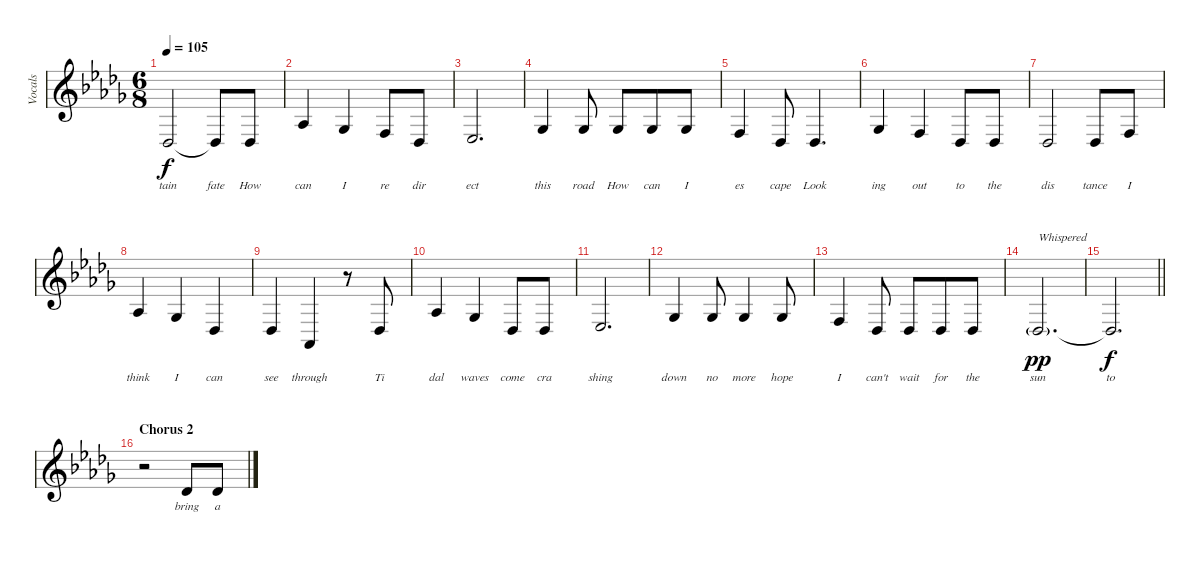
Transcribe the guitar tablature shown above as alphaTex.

\track ("Vocals" "Vocals") {instrument viola}
\staff {score}
\tuning (Eb4 Bb3 Gb3 Db3 Ab2 Eb2) {hide}
\ts (6 8)
\tempo 105
\clef g2
\ks db
0.4.2{lyrics (0 "tain") lyrics (1 "") lyrics (2 "") lyrics (3 "") lyrics (4 "") dy f} 0.4{t}.8{lyrics (0 "fate") lyrics (1 "") lyrics (2 "") lyrics (3 "") lyrics (4 "")} 0.4.8{lyrics (0 "How") lyrics (1 "") lyrics (2 "") lyrics (3 "") lyrics (4 "")} |
2.3.4{lyrics (0 "can") lyrics (1 "") lyrics (2 "") lyrics (3 "") lyrics (4 "")} 0.3.4{lyrics (0 "I") lyrics (1 "") lyrics (2 "") lyrics (3 "") lyrics (4 "")} 4.4.8{lyrics (0 "re") lyrics (1 "") lyrics (2 "") lyrics (3 "") lyrics (4 "")} 0.4.8{lyrics (0 "dir") lyrics (1 "") lyrics (2 "") lyrics (3 "") lyrics (4 "")} |
2.4.2{d lyrics (0 "ect") lyrics (1 "") lyrics (2 "") lyrics (3 "") lyrics (4 "")} |
0.3.4{lyrics (0 "this") lyrics (1 "") lyrics (2 "") lyrics (3 "") lyrics (4 "")} 0.3.8{lyrics (0 "road") lyrics (1 "") lyrics (2 "") lyrics (3 "") lyrics (4 "")} 0.3.8{lyrics (0 "How") lyrics (1 "") lyrics (2 "") lyrics (3 "") lyrics (4 "")} 0.3.8{lyrics (0 "can") lyrics (1 "") lyrics (2 "") lyrics (3 "") lyrics (4 "")} 0.3.8{lyrics (0 "I") lyrics (1 "") lyrics (2 "") lyrics (3 "") lyrics (4 "")} |
4.4.4{lyrics (0 "es") lyrics (1 "") lyrics (2 "") lyrics (3 "") lyrics (4 "")} 0.4.8{lyrics (0 "cape") lyrics (1 "") lyrics (2 "") lyrics (3 "") lyrics (4 "")} 0.4.4{d lyrics (0 "Look") lyrics (1 "") lyrics (2 "") lyrics (3 "") lyrics (4 "")} |
0.3.4{lyrics (0 "ing") lyrics (1 "") lyrics (2 "") lyrics (3 "") lyrics (4 "")} 4.4.4{lyrics (0 "out") lyrics (1 "") lyrics (2 "") lyrics (3 "") lyrics (4 "")} 0.4.8{lyrics (0 "to") lyrics (1 "") lyrics (2 "") lyrics (3 "") lyrics (4 "")} 0.4.8{lyrics (0 "the") lyrics (1 "") lyrics (2 "") lyrics (3 "") lyrics (4 "")} |
0.4.2{lyrics (0 "dis") lyrics (1 "") lyrics (2 "") lyrics (3 "") lyrics (4 "")} 0.4.8{lyrics (0 "tance") lyrics (1 "") lyrics (2 "") lyrics (3 "") lyrics (4 "")} 4.4.8{lyrics (0 "I") lyrics (1 "") lyrics (2 "") lyrics (3 "") lyrics (4 "")} |
2.3.4{lyrics (0 "think") lyrics (1 "") lyrics (2 "") lyrics (3 "") lyrics (4 "")} 0.3.4{lyrics (0 "I") lyrics (1 "") lyrics (2 "") lyrics (3 "") lyrics (4 "")} 0.4.4{lyrics (0 "can") lyrics (1 "") lyrics (2 "") lyrics (3 "") lyrics (4 "")} |
0.4.4{lyrics (0 "see") lyrics (1 "") lyrics (2 "") lyrics (3 "") lyrics (4 "")} 0.5.4{lyrics (0 "through") lyrics (1 "") lyrics (2 "") lyrics (3 "") lyrics (4 "")} r.8 0.4.8{lyrics (0 "Ti") lyrics (1 "") lyrics (2 "") lyrics (3 "") lyrics (4 "")} |
2.3.4{lyrics (0 "dal") lyrics (1 "") lyrics (2 "") lyrics (3 "") lyrics (4 "")} 0.3.4{lyrics (0 "waves") lyrics (1 "") lyrics (2 "") lyrics (3 "") lyrics (4 "")} 0.4.8{lyrics (0 "come") lyrics (1 "") lyrics (2 "") lyrics (3 "") lyrics (4 "")} 0.4.8{lyrics (0 "cra") lyrics (1 "") lyrics (2 "") lyrics (3 "") lyrics (4 "")} |
2.4.2{d lyrics (0 "shing") lyrics (1 "") lyrics (2 "") lyrics (3 "") lyrics (4 "")} |
0.3.4{lyrics (0 "down") lyrics (1 "") lyrics (2 "") lyrics (3 "") lyrics (4 "")} 0.3.8{lyrics (0 "no") lyrics (1 "") lyrics (2 "") lyrics (3 "") lyrics (4 "")} 0.3.4{lyrics (0 "more") lyrics (1 "") lyrics (2 "") lyrics (3 "") lyrics (4 "")} 0.3.8{lyrics (0 "hope") lyrics (1 "") lyrics (2 "") lyrics (3 "") lyrics (4 "")} |
4.4.4{lyrics (0 "I") lyrics (1 "") lyrics (2 "") lyrics (3 "") lyrics (4 "")} 0.4.8{lyrics (0 "can't") lyrics (1 "") lyrics (2 "") lyrics (3 "") lyrics (4 "")} 0.4.8{lyrics (0 "wait") lyrics (1 "") lyrics (2 "") lyrics (3 "") lyrics (4 "")} 0.4.8{lyrics (0 "for") lyrics (1 "") lyrics (2 "") lyrics (3 "") lyrics (4 "")} 0.4.8{lyrics (0 "the") lyrics (1 "") lyrics (2 "") lyrics (3 "") lyrics (4 "")} |
0.4{g}.2{d txt "Whispered" lyrics (0 "sun") lyrics (1 "") lyrics (2 "") lyrics (3 "") lyrics (4 "") dy pp} |
\barLineRight lightlight
0.4{t}.2{d lyrics (0 "to") lyrics (1 "") lyrics (2 "") lyrics (3 "") lyrics (4 "") dy f} |
\section ("" "Chorus 2")
r.2 3.2.8{lyrics (0 "bring") lyrics (1 "") lyrics (2 "") lyrics (3 "") lyrics (4 "")} 3.2.8{lyrics (0 "a") lyrics (1 "") lyrics (2 "") lyrics (3 "") lyrics (4 "")}
